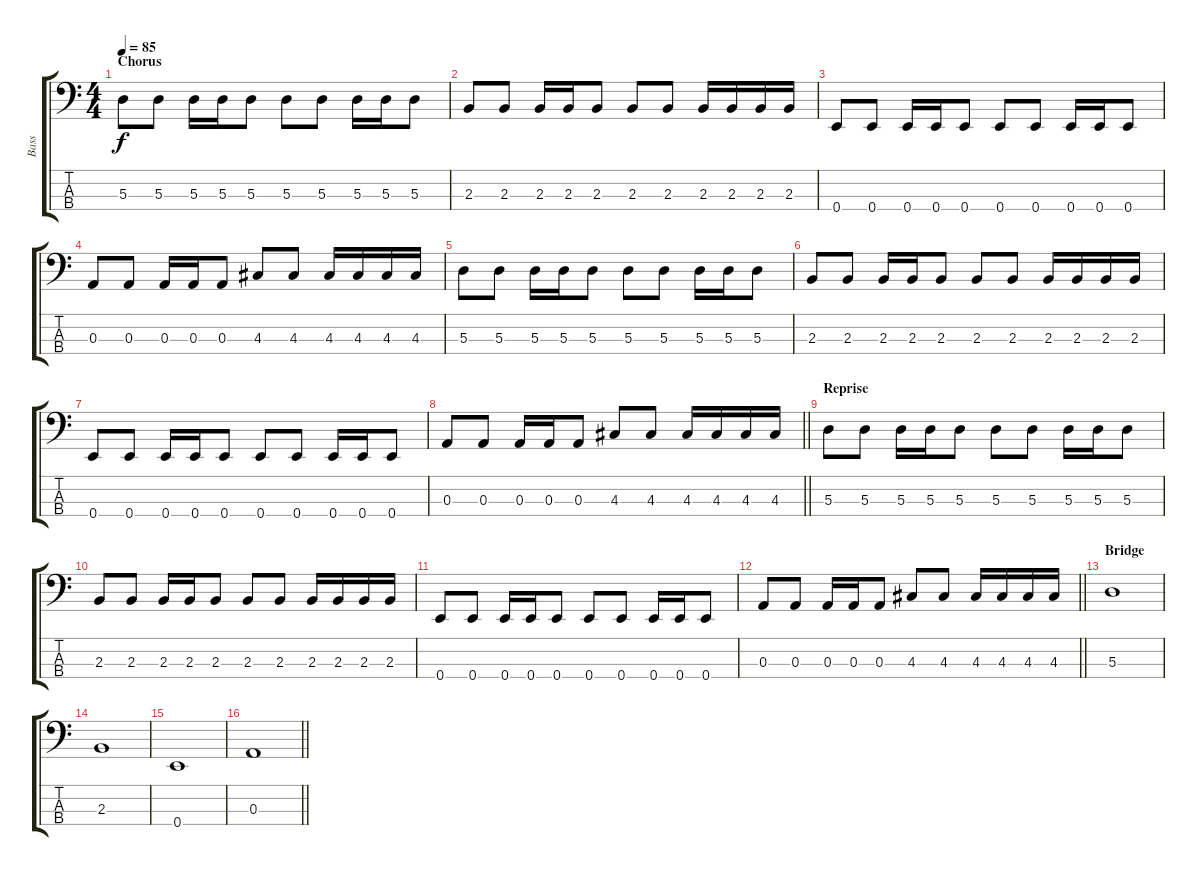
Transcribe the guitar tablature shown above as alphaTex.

\track ("Bass" "Bass") {instrument electricbassfinger}
\staff {score tabs}
\tuning (G2 D2 A1 E1) {hide}
\ts (4 4)
\section ("" "Chorus")
\tempo 85
\clef f4
\ks c
5.3.8{dy f} 5.3.8 5.3.16 5.3.16 5.3.8 5.3.8 5.3.8 5.3.16 5.3.16 5.3.8 |
2.3.8 2.3.8 2.3.16 2.3.16 2.3.8 2.3.8 2.3.8 2.3.16 2.3.16 2.3.16 2.3.16 |
0.4.8 0.4.8 0.4.16 0.4.16 0.4.8 0.4.8 0.4.8 0.4.16 0.4.16 0.4.8 |
0.3.8 0.3.8 0.3.16 0.3.16 0.3.8 4.3.8 4.3.8 4.3.16 4.3.16 4.3.16 4.3.16 |
5.3.8 5.3.8 5.3.16 5.3.16 5.3.8 5.3.8 5.3.8 5.3.16 5.3.16 5.3.8 |
2.3.8 2.3.8 2.3.16 2.3.16 2.3.8 2.3.8 2.3.8 2.3.16 2.3.16 2.3.16 2.3.16 |
0.4.8 0.4.8 0.4.16 0.4.16 0.4.8 0.4.8 0.4.8 0.4.16 0.4.16 0.4.8 |
\barLineRight lightlight
0.3.8 0.3.8 0.3.16 0.3.16 0.3.8 4.3.8 4.3.8 4.3.16 4.3.16 4.3.16 4.3.16 |
\section ("" "Reprise")
5.3.8 5.3.8 5.3.16 5.3.16 5.3.8 5.3.8 5.3.8 5.3.16 5.3.16 5.3.8 |
2.3.8 2.3.8 2.3.16 2.3.16 2.3.8 2.3.8 2.3.8 2.3.16 2.3.16 2.3.16 2.3.16 |
0.4.8 0.4.8 0.4.16 0.4.16 0.4.8 0.4.8 0.4.8 0.4.16 0.4.16 0.4.8 |
\barLineRight lightlight
0.3.8 0.3.8 0.3.16 0.3.16 0.3.8 4.3.8 4.3.8 4.3.16 4.3.16 4.3.16 4.3.16 |
\section ("" "Bridge")
5.3.1 |
2.3.1 |
0.4.1 |
\barLineRight lightlight
0.3.1
